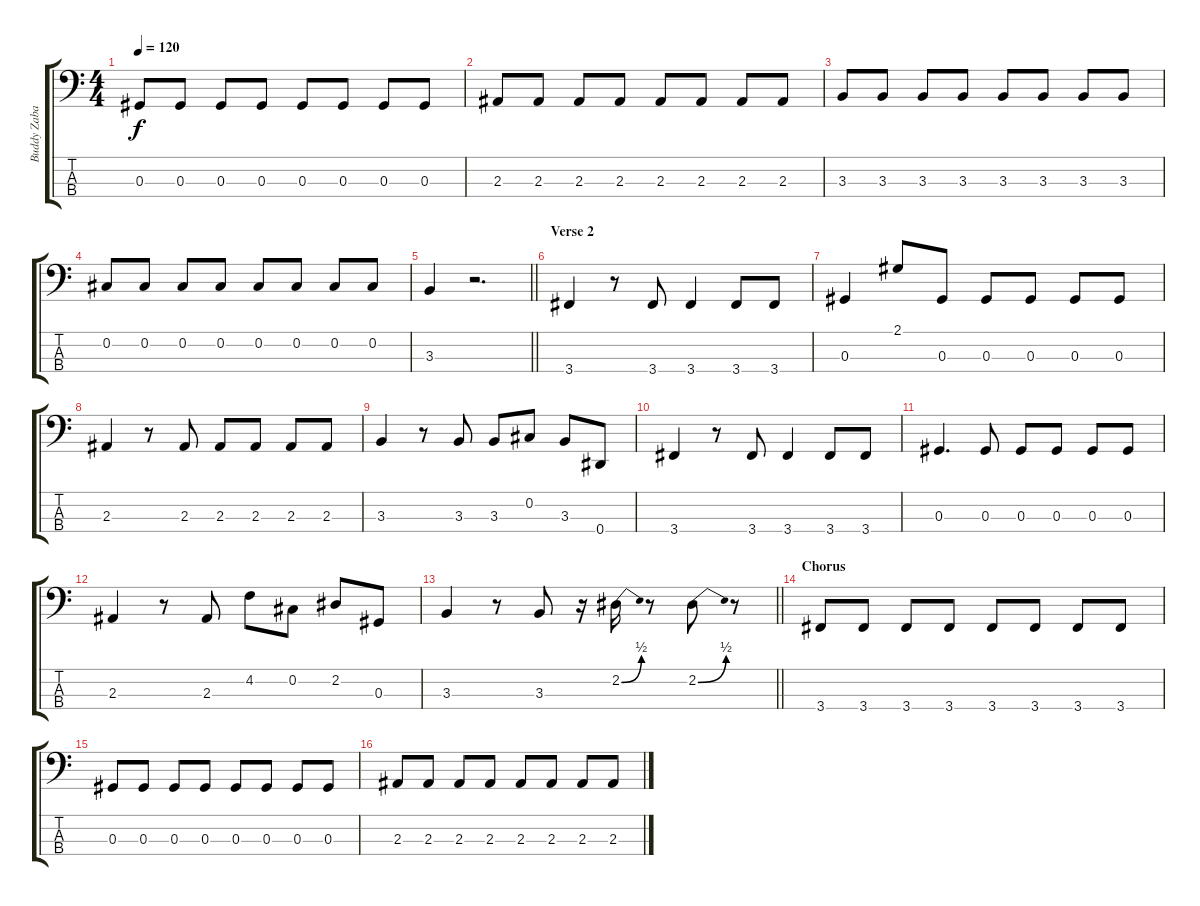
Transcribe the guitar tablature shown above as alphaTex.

\track ("Buddy Zabala(Bass)" "Buddy Zaba") {instrument electricbassfinger}
\staff {score tabs}
\tuning (Gb2 Db2 Ab1 Eb1) {hide}
\ts (4 4)
\tempo 120
\clef f4
\ks c
0.3.8{dy f} 0.3.8 0.3.8 0.3.8 0.3.8 0.3.8 0.3.8 0.3.8 |
2.3.8 2.3.8 2.3.8 2.3.8 2.3.8 2.3.8 2.3.8 2.3.8 |
3.3.8 3.3.8 3.3.8 3.3.8 3.3.8 3.3.8 3.3.8 3.3.8 |
0.2.8 0.2.8 0.2.8 0.2.8 0.2.8 0.2.8 0.2.8 0.2.8 |
\barLineRight lightlight
3.3.4 r.2{d} |
\section ("" "Verse 2")
3.4.4 r.8 3.4.8 3.4.4 3.4.8 3.4.8 |
0.3.4 2.1.8 0.3.8 0.3.8 0.3.8 0.3.8 0.3.8 |
2.3.4 r.8 2.3.8 2.3.8 2.3.8 2.3.8 2.3.8 |
3.3.4 r.8 3.3.8 3.3.8 0.2.8 3.3.8 0.4.8 |
3.4.4 r.8 3.4.8 3.4.4 3.4.8 3.4.8 |
0.3.4{d} 0.3.8 0.3.8 0.3.8 0.3.8 0.3.8 |
2.3.4 r.8 2.3.8 4.2.8 0.2.8 2.2.8 0.3.8 |
\barLineRight lightlight
3.3.4 r.8 3.3.8 r.16 2.2{be (bend 0 0 60 2)}.16 r.8 2.2{be (bend 0 0 60 2)}.8 r.8 |
\section ("" "Chorus")
3.4.8 3.4.8 3.4.8 3.4.8 3.4.8 3.4.8 3.4.8 3.4.8 |
0.3.8 0.3.8 0.3.8 0.3.8 0.3.8 0.3.8 0.3.8 0.3.8 |
2.3.8 2.3.8 2.3.8 2.3.8 2.3.8 2.3.8 2.3.8 2.3.8
